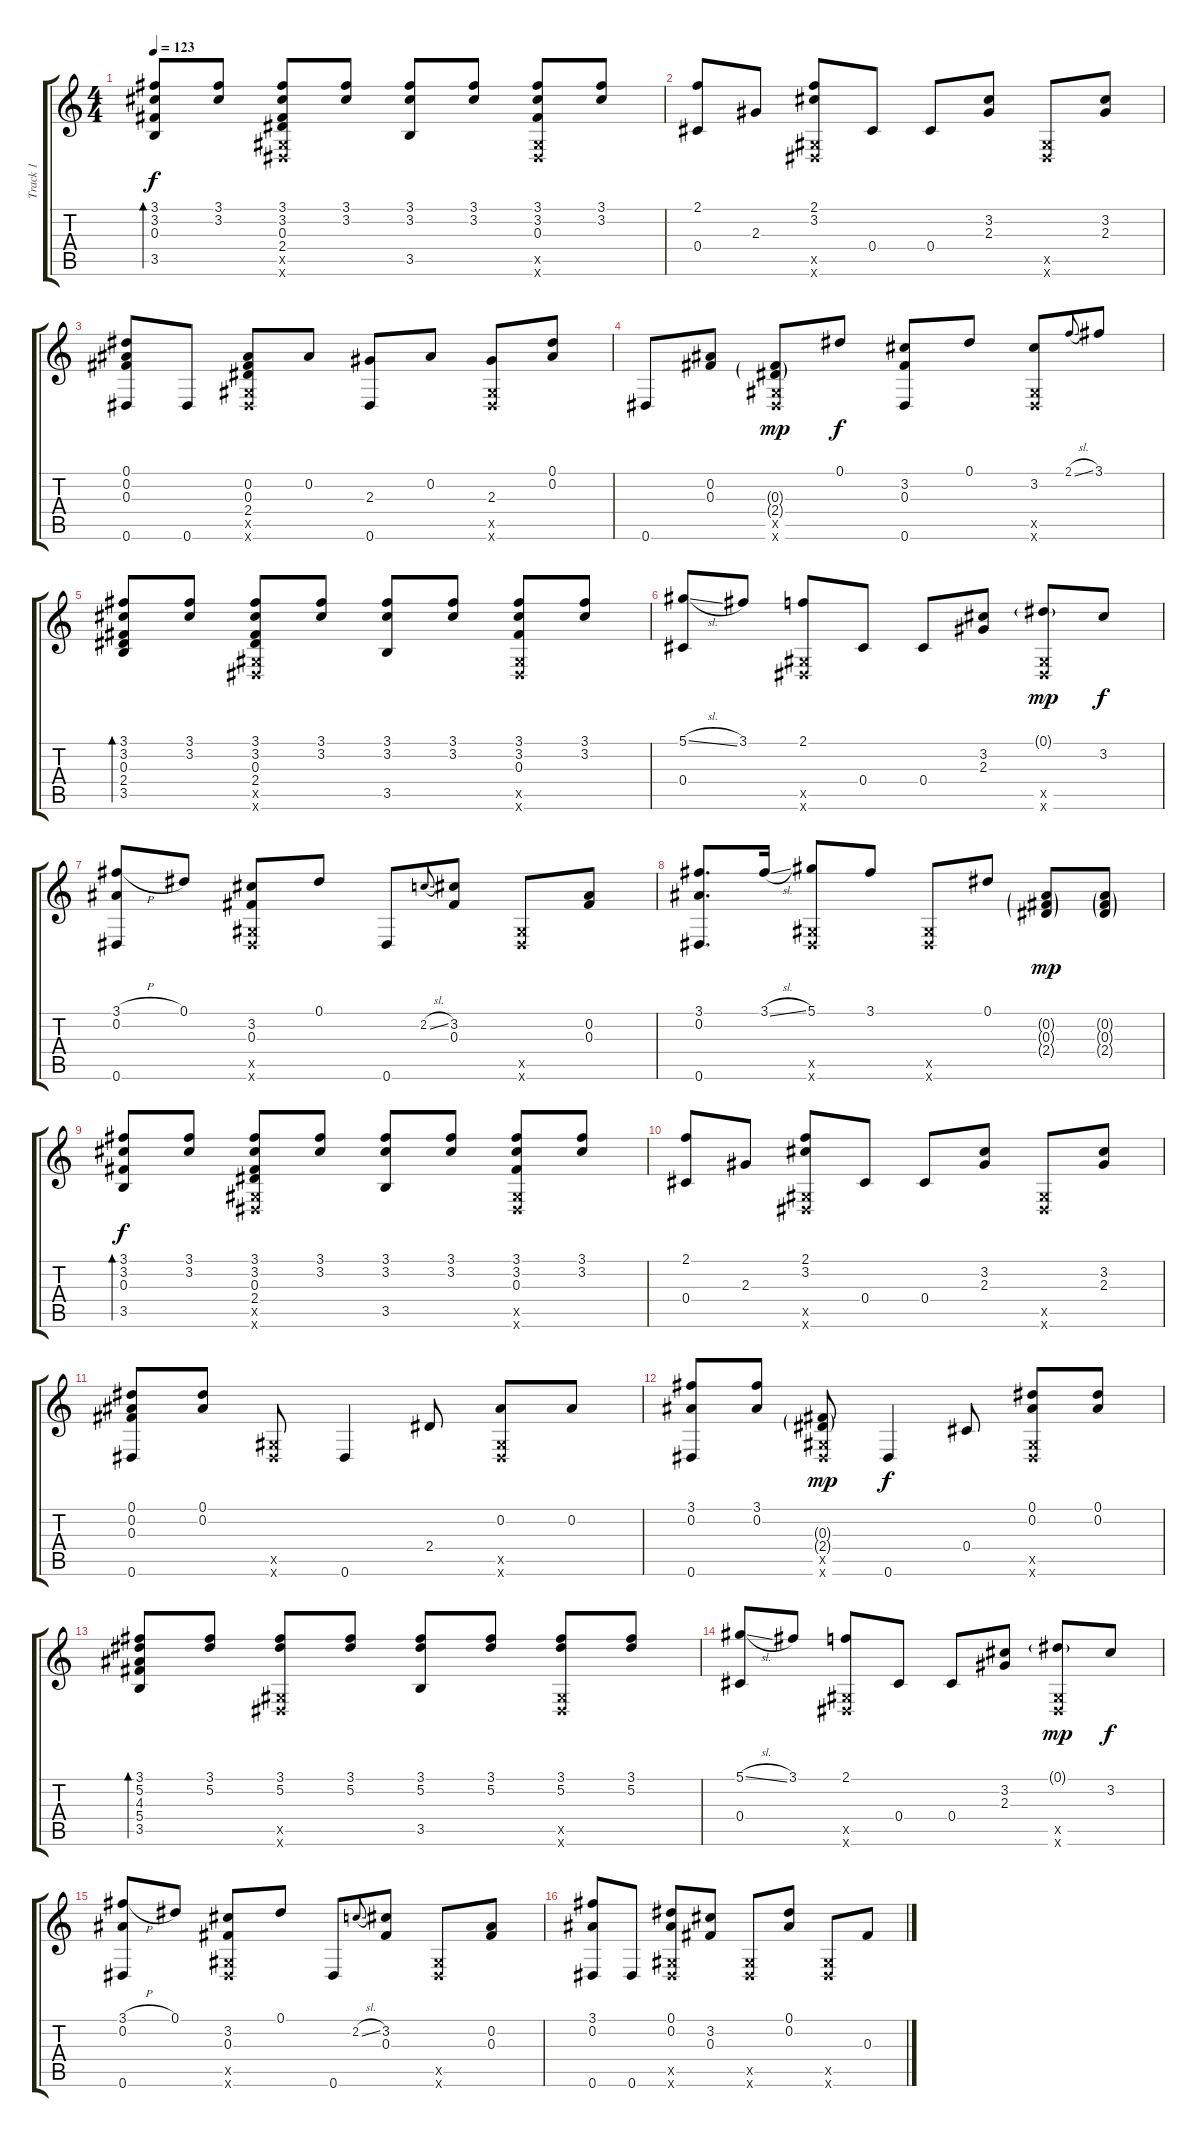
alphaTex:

\track ("Track 1" "Track 1") {instrument acousticguitarsteel}
\staff {score tabs}
\tuning (Eb4 Bb3 Gb3 Db3 Ab2 Eb2) {hide}
\ts (4 4)
\tempo 123
\clef g2
\ks c
(3.1 3.2 0.3 3.5).8{bd 120 dy f} (3.1 3.2).8 (3.1 3.2 0.3 2.4 0.5{x} 0.6{x}).8 (3.1 3.2).8 (3.1 3.2 3.5).8 (3.1 3.2).8 (3.1 3.2 0.3 0.5{x} 0.6{x}).8 (3.1 3.2).8 |
(2.1 0.4).8 2.3.8 (2.1 3.2 0.5{x} 0.6{x}).8 0.4.8 0.4.8 (3.2 2.3).8 (0.5{x} 0.6{x}).8 (3.2 2.3).8 |
(0.1 0.2 0.3 0.6).8 0.6.8 (0.2 0.3 2.4 0.5{x} 0.6{x}).8 0.2.8 (2.3 0.6).8 0.2.8 (2.3 0.5{x} 0.6{x}).8 (0.1 0.2).8 |
0.6.8 (0.2 0.3).8 (0.3{g} 2.4{g} 0.5{x} 0.6{x}).8{dy mp} 0.1.8{dy f} (3.2 0.3 0.6).8 0.1.8 (3.2 0.5{x} 0.6{x}).8 2.1{sl}.8{gr onbeat} 3.1.8 |
(3.1 3.2 0.3 2.4 3.5).8{bd 120} (3.1 3.2).8 (3.1 3.2 0.3 2.4 0.5{x} 0.6{x}).8 (3.1 3.2).8 (3.1 3.2 3.5).8 (3.1 3.2).8 (3.1 3.2 0.3 0.5{x} 0.6{x}).8 (3.1 3.2).8 |
(5.1{sl} 0.4).8 3.1.8 (2.1 0.5{x} 0.6{x}).8 0.4.8 0.4.8 (3.2 2.3).8 (0.1{g} 0.5{x} 0.6{x}).8{dy mp} 3.2.8{dy f} |
(3.1{h} 0.2 0.6).8 0.1.8 (3.2 0.3 0.5{x} 0.6{x}).8 0.1.8 0.6.8 2.2{sl}.8{gr onbeat} (3.2 0.3).8 (0.5{x} 0.6{x}).8 (0.2 0.3).8 |
(3.1 0.2 0.6).8{d} 3.1{sl}.16 (5.1 0.5{x} 0.6{x}).8 3.1.8 (0.5{x} 0.6{x}).8 0.1.8 (0.2{g} 0.3{g} 2.4{g}).8{dy mp} (0.2{g} 0.3{g} 2.4{g}).8 |
(3.1 3.2 0.3 3.5).8{bd 120 dy f} (3.1 3.2).8 (3.1 3.2 0.3 2.4 0.5{x} 0.6{x}).8 (3.1 3.2).8 (3.1 3.2 3.5).8 (3.1 3.2).8 (3.1 3.2 0.3 0.5{x} 0.6{x}).8 (3.1 3.2).8 |
(2.1 0.4).8 2.3.8 (2.1 3.2 0.5{x} 0.6{x}).8 0.4.8 0.4.8 (3.2 2.3).8 (0.5{x} 0.6{x}).8 (3.2 2.3).8 |
(0.1 0.2 0.3 0.6).8 (0.1 0.2).8 (0.5{x} 0.6{x}).8 0.6.4 2.4.8 (0.2 0.5{x} 0.6{x}).8 0.2.8 |
(3.1 0.2 0.6).8 (3.1 0.2).8 (0.3{g} 2.4{g} 0.5{x} 0.6{x}).8{dy mp} 0.6.4{dy f} 0.4.8 (0.1 0.2 0.5{x} 0.6{x}).8 (0.1 0.2).8 |
(3.1 5.2 4.3 5.4 3.5).8{bd 120} (3.1 5.2).8 (3.1 5.2 0.5{x} 0.6{x}).8 (3.1 5.2).8 (3.1 5.2 3.5).8 (3.1 5.2).8 (3.1 5.2 0.5{x} 0.6{x}).8 (3.1 5.2).8 |
(5.1{sl} 0.4).8 3.1.8 (2.1 0.5{x} 0.6{x}).8 0.4.8 0.4.8 (3.2 2.3).8 (0.1{g} 0.5{x} 0.6{x}).8{dy mp} 3.2.8{dy f} |
(3.1{h} 0.2 0.6).8 0.1.8 (3.2 0.3 0.5{x} 0.6{x}).8 0.1.8 0.6.8 2.2{sl}.8{gr onbeat} (3.2 0.3).8 (0.5{x} 0.6{x}).8 (0.2 0.3).8 |
(3.1 0.2 0.6).8 0.6.8 (0.1 0.2 0.5{x} 0.6{x}).8 (3.2 0.3).8 (0.5{x} 0.6{x}).8 (0.1 0.2).8 (0.5{x} 0.6{x}).8 0.3.8
